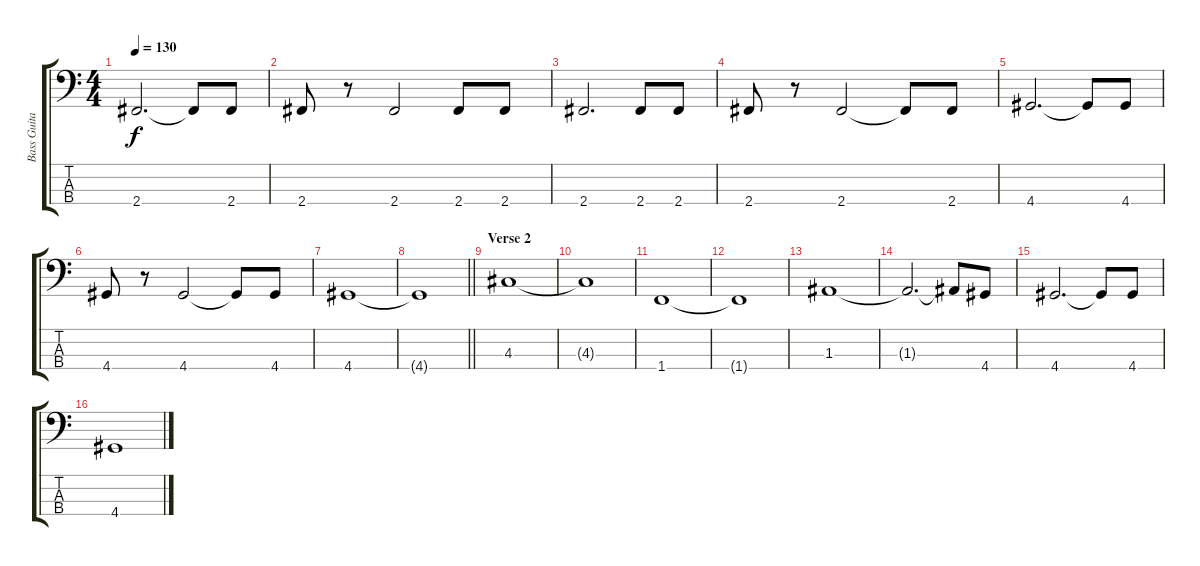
\track ("Bass Guitar" "Bass Guita") {instrument electricbassfinger}
\staff {score tabs}
\tuning (G2 D2 A1 E1) {hide}
\ts (4 4)
\tempo 130
\clef f4
\ks c
2.4.2{d dy f} 2.4{t}.8 2.4.8 |
2.4.8 r.8 2.4.2 2.4.8 2.4.8 |
2.4.2{d} 2.4.8 2.4.8 |
2.4.8 r.8 2.4.2 2.4{t}.8 2.4.8 |
4.4.2{d} 4.4{t}.8 4.4.8 |
4.4.8 r.8 4.4.2 4.4{t}.8 4.4.8 |
4.4.1 |
\barLineRight lightlight
4.4{t}.1 |
\section ("" "Verse 2")
4.3.1 |
4.3{t}.1 |
1.4.1 |
1.4{t}.1 |
1.3.1 |
1.3{t}.2{d} 1.3{t}.8 4.4.8 |
4.4.2{d} 4.4{t}.8 4.4.8 |
4.4.1
